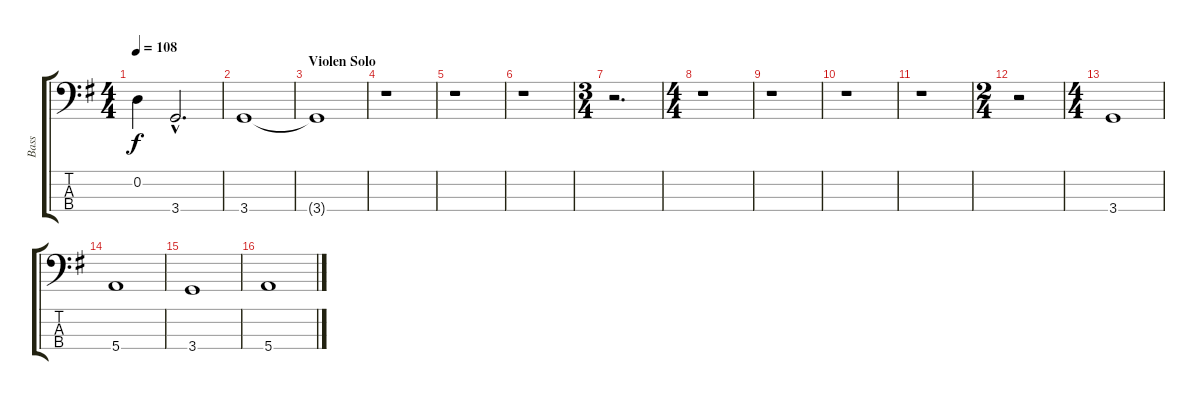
\track ("Bass" "Bass") {instrument electricbassfinger}
\staff {score tabs}
\tuning (G2 D2 A1 E1) {hide}
\ts (4 4)
\tempo 108
\clef f4
\ks g
0.2{t}.4{dy f} 3.4{hac}.2{d} |
3.4.1 |
\section ("" "Violen Solo")
3.4{t}.1 |
r.1 |
r.1 |
r.1 |
\ts (3 4)
r.2{d} |
\ts (4 4)
r.1 |
r.1 |
r.1 |
r.1 |
\ts (2 4)
r.2 |
\ts (4 4)
3.4.1 |
5.4.1 |
3.4.1 |
5.4.1
